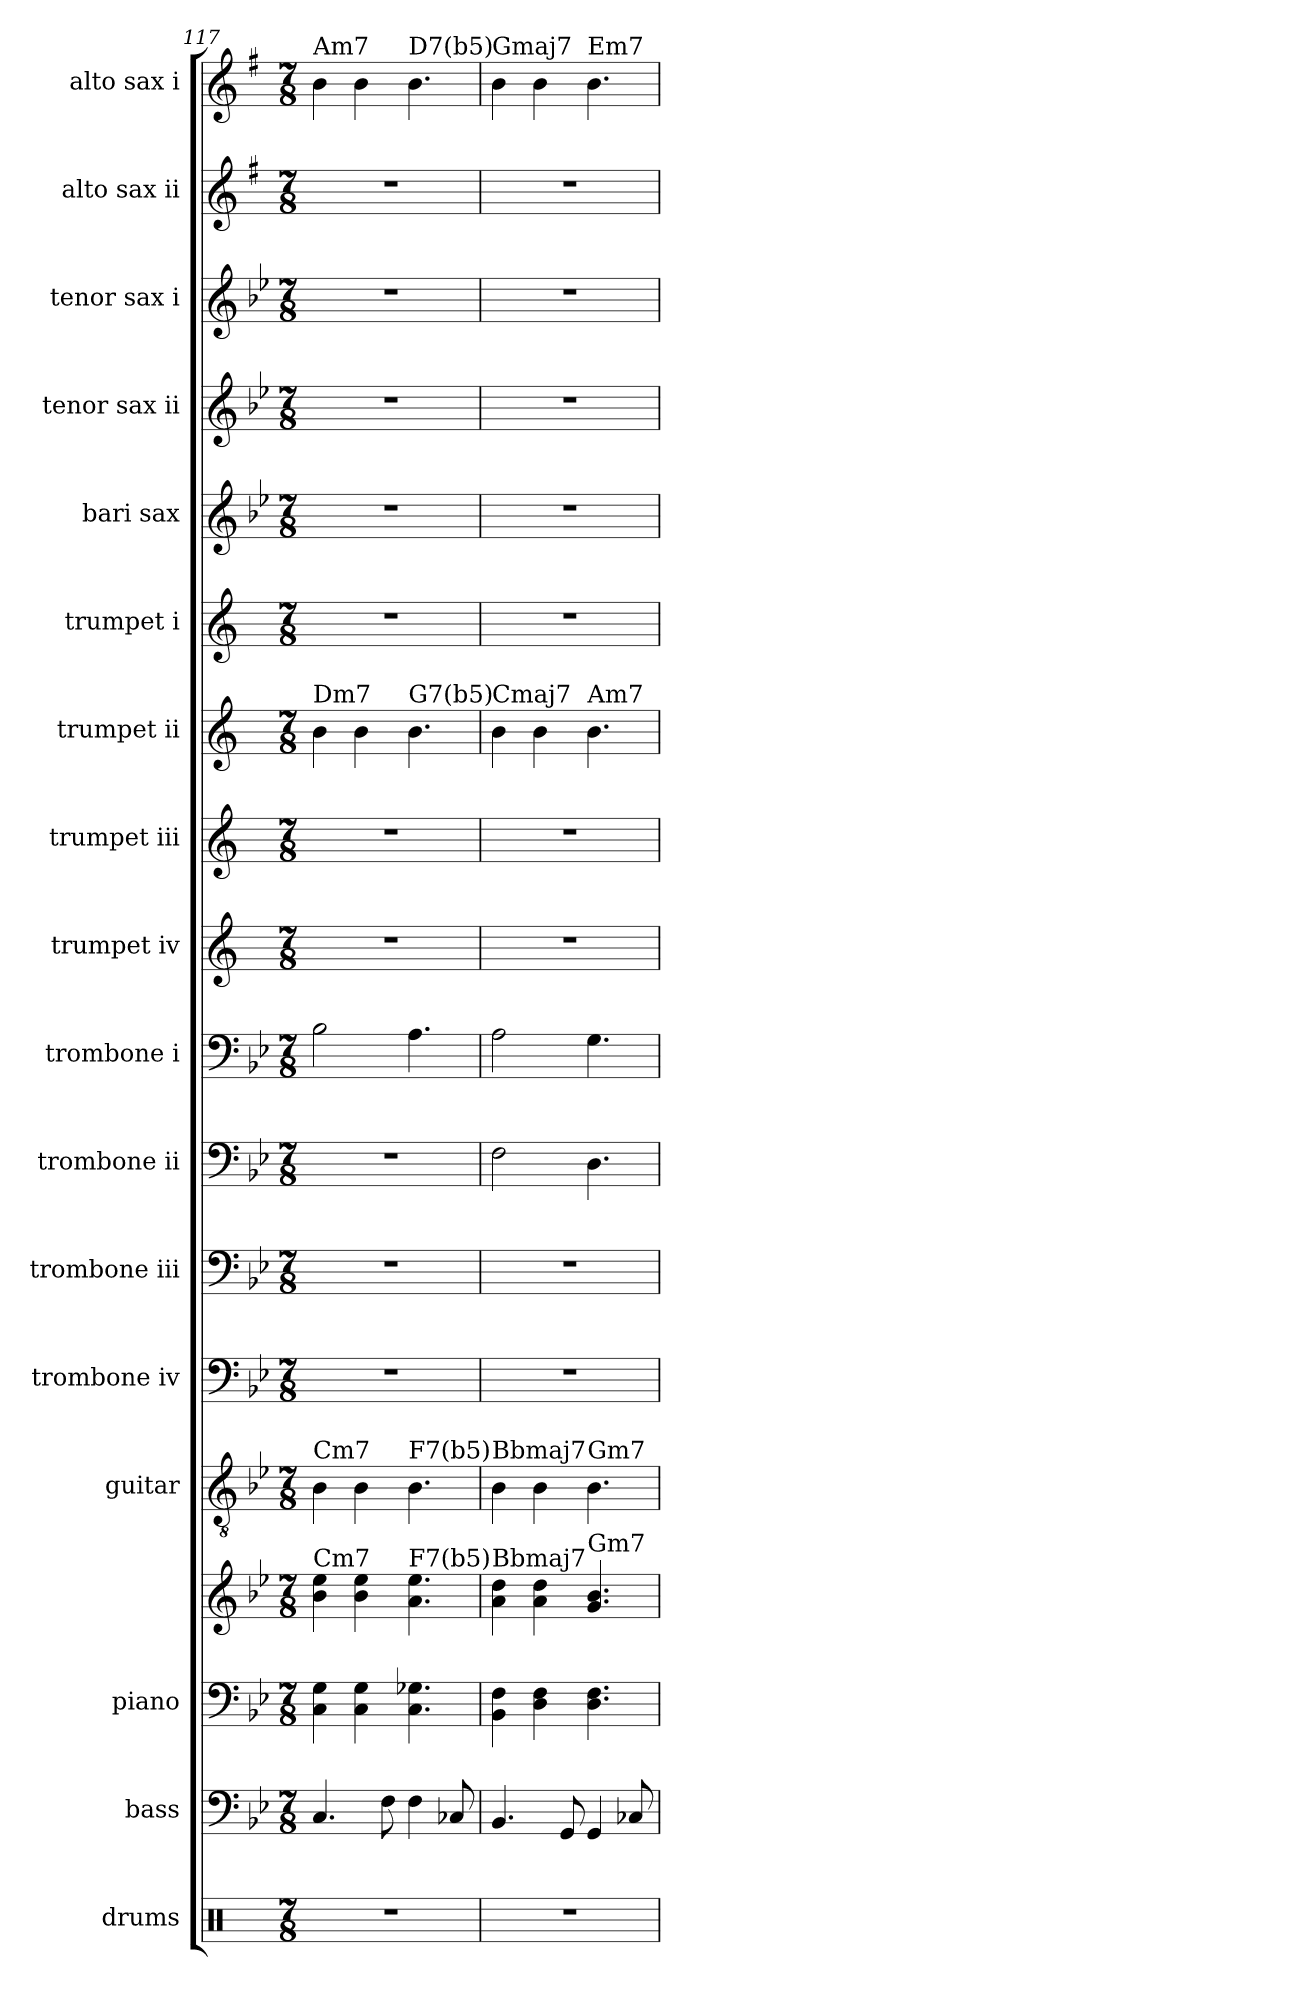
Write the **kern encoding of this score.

**kern	**kern	**kern	**kern	**kern	**kern	**kern	**kern	**kern	**kern	**kern	**kern	**kern	**kern	**kern	**kern	**kern	**kern
*part17	*part16	*part15	*part15	*part14	*part13	*part12	*part11	*part10	*part9	*part8	*part7	*part6	*part5	*part4	*part3	*part2	*part1
*staff18	*staff17	*staff16	*staff15	*staff14	*staff13	*staff12	*staff11	*staff10	*staff9	*staff8	*staff7	*staff6	*staff5	*staff4	*staff3	*staff2	*staff1
*I"drums	*I"bass	*I"piano	*	*I"guitar	*I"trombone iv	*I"trombone iii	*I"trombone ii	*I"trombone i	*I"trumpet iv	*I"trumpet iii	*I"trumpet ii	*I"trumpet i	*I"bari sax	*I"tenor sax ii	*I"tenor sax i	*I"alto sax ii	*I"alto sax i
*I'drs.	*I'bass	*I'pno.	*	*I'gtr.	*I'tbn. iv	*I'tbn. iii	*I'tbn. ii	*I'tbn. i	*I'tpt. iv	*I'tpt. iii	*I'tpt. ii	*I'tpt. i	*I'bari	*I'tenor ii	*I'tenor i	*I'alto ii	*I'alto i
*clefX	*clefF4	*clefF4	*clefG2	*clefGv2	*clefF4	*clefF4	*clefF4	*clefF4	*clefG2	*clefG2	*clefG2	*clefG2	*clefG2	*clefG2	*clefG2	*clefG2	*clefG2
*	*ITrd7c12	*	*	*	*	*	*	*	*ITrd1c2	*ITrd1c2	*ITrd1c2	*ITrd1c2	*ITrd12c21	*ITrd8c14	*ITrd8c14	*ITrd5c9	*ITrd5c9
*k[]	*k[b-e-]	*k[b-e-]	*k[b-e-]	*k[b-e-]	*k[b-e-]	*k[b-e-]	*k[b-e-]	*k[b-e-]	*k[b-e-]	*k[b-e-]	*k[b-e-]	*k[b-e-]	*k[b-e-]	*k[b-e-]	*k[b-e-]	*k[b-e-]	*k[b-e-]
*M7/8	*M7/8	*M7/8	*M7/8	*M7/8	*M7/8	*M7/8	*M7/8	*M7/8	*M7/8	*M7/8	*M7/8	*M7/8	*M7/8	*M7/8	*M7/8	*M7/8	*M7/8
=117	=117	=117	=117	=117	=117	=117	=117	=117	=117	=117	=117	=117	=117	=117	=117	=117	=117
!	!	!	!	!	!	!	!	!	!	!	!	!	!	!	!	!	!LO:TX:a:t=Am7
!	!	!	!	!	!	!	!	!	!	!	!LO:TX:a:t=Dm7	!	!	!	!	!	!
!	!	!	!	!LO:TX:a:t=Cm7	!	!	!	!	!	!	!	!	!	!	!	!	!
!	!	!	!LO:TX:a:t=Cm7	!	!	!	!	!	!	!	!	!	!	!	!	!	!
2..r	4.CC/	4C\ 4G\	4b-\ 4ee-\	4B-\	2..r	2..r	2..r	2B-\	2..r	2..r	4a	2..r	2..r	2..r	2..r	2..r	4d
.	.	4C\ 4G\	4b-\ 4ee-\	4B-\	.	.	.	.	.	.	4a	.	.	.	.	.	4d
.	8FF\	.	.	.	.	.	.	.	.	.	.	.	.	.	.	.	.
!	!	!	!	!	!	!	!	!	!	!	!	!	!	!	!	!	!LO:TX:a:t=D7(b5)
!	!	!	!	!	!	!	!	!	!	!	!LO:TX:a:t=G7(b5)	!	!	!	!	!	!
!	!	!	!	!LO:TX:a:t=F7(b5)	!	!	!	!	!	!	!	!	!	!	!	!	!
!	!	!	!LO:TX:a:t=F7(b5)	!	!	!	!	!	!	!	!	!	!	!	!	!	!
.	4FF\	4.C\ 4.G-X\	4.a\ 4.ee-\	4.B-\	.	.	.	4.A\	.	.	4.a	.	.	.	.	.	4.d
.	8CC-X/	.	.	.	.	.	.	.	.	.	.	.	.	.	.	.	.
=118	=118	=118	=118	=118	=118	=118	=118	=118	=118	=118	=118	=118	=118	=118	=118	=118	=118
!	!	!	!	!	!	!	!	!	!	!	!	!	!	!	!	!	!LO:TX:a:t=Gmaj7
!	!	!	!	!	!	!	!	!	!	!	!LO:TX:a:t=Cmaj7	!	!	!	!	!	!
!	!	!	!	!LO:TX:a:t=Bbmaj7	!	!	!	!	!	!	!	!	!	!	!	!	!
!	!	!	!LO:TX:a:t=Bbmaj7	!	!	!	!	!	!	!	!	!	!	!	!	!	!
2..r	4.BBB-/	4BB-\ 4F\	4a\ 4dd\	4B-\	2..r	2..r	2F\	2A\	2..r	2..r	4a	2..r	2..r	2..r	2..r	2..r	4d
.	.	4D\ 4F\	4a\ 4dd\	4B-\	.	.	.	.	.	.	4a	.	.	.	.	.	4d
.	8GGG/	.	.	.	.	.	.	.	.	.	.	.	.	.	.	.	.
!	!	!	!	!	!	!	!	!	!	!	!	!	!	!	!	!	!LO:TX:a:t=Em7
!	!	!	!	!	!	!	!	!	!	!	!LO:TX:a:t=Am7	!	!	!	!	!	!
!	!	!	!	!LO:TX:a:t=Gm7	!	!	!	!	!	!	!	!	!	!	!	!	!
!	!	!	!LO:TX:a:t=Gm7	!	!	!	!	!	!	!	!	!	!	!	!	!	!
.	4GGG/	4.D\ 4.F\	4.g/ 4.b-/	4.B-\	.	.	4.D\	4.G\	.	.	4.a	.	.	.	.	.	4.d
.	8CC-X/	.	.	.	.	.	.	.	.	.	.	.	.	.	.	.	.
=	=	=	=	=	=	=	=	=	=	=	=	=	=	=	=	=	=
*-	*-	*-	*-	*-	*-	*-	*-	*-	*-	*-	*-	*-	*-	*-	*-	*-	*-
